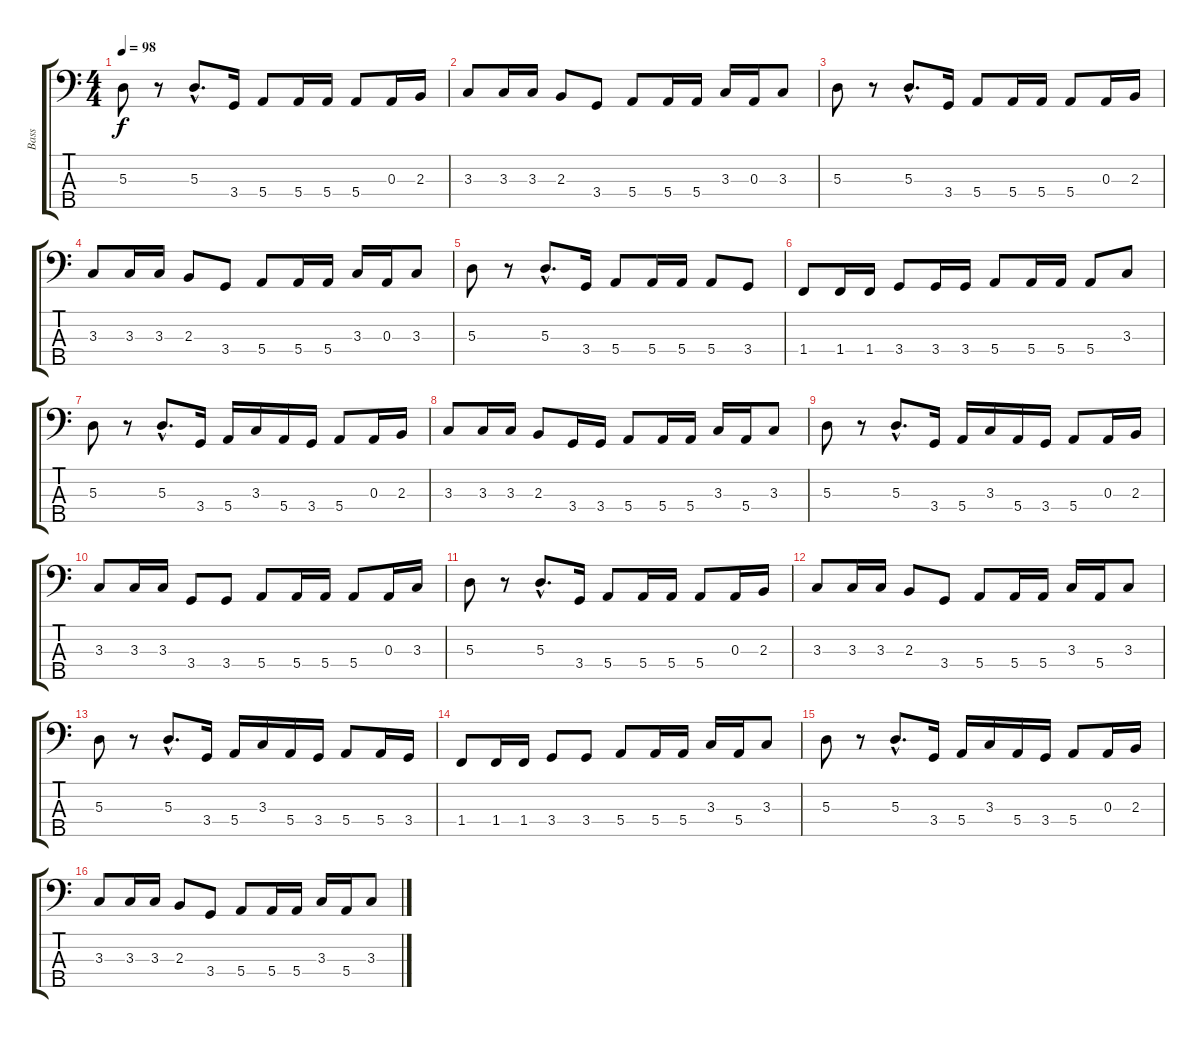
\track ("Bass" "Bass") {instrument electricbassfinger}
\staff {score tabs}
\tuning (G2 D2 A1 E1 B0) {hide}
\ts (4 4)
\tempo 98
\clef f4
\ks c
5.3.8{dy f} r.8 5.3{hac}.8{d} 3.4.16 5.4.8 5.4.16 5.4.16 5.4.8 0.3.16 2.3.16 |
3.3.8 3.3.16 3.3.16 2.3.8 3.4.8 5.4.8 5.4.16 5.4.16 3.3.16 0.3.16 3.3.8 |
5.3.8 r.8 5.3{hac}.8{d} 3.4.16 5.4.8 5.4.16 5.4.16 5.4.8 0.3.16 2.3.16 |
3.3.8 3.3.16 3.3.16 2.3.8 3.4.8 5.4.8 5.4.16 5.4.16 3.3.16 0.3.16 3.3.8 |
5.3.8 r.8 5.3{hac}.8{d} 3.4.16 5.4.8 5.4.16 5.4.16 5.4.8 3.4.8 |
1.4.8 1.4.16 1.4.16 3.4.8 3.4.16 3.4.16 5.4.8 5.4.16 5.4.16 5.4.8 3.3.8 |
5.3.8 r.8 5.3{hac}.8{d} 3.4.16 5.4.16 3.3.16 5.4.16 3.4.16 5.4.8 0.3.16 2.3.16 |
3.3.8 3.3.16 3.3.16 2.3.8 3.4.16 3.4.16 5.4.8 5.4.16 5.4.16 3.3.16 5.4.16 3.3.8 |
5.3.8 r.8 5.3{hac}.8{d} 3.4.16 5.4.16 3.3.16 5.4.16 3.4.16 5.4.8 0.3.16 2.3.16 |
3.3.8 3.3.16 3.3.16 3.4.8 3.4.8 5.4.8 5.4.16 5.4.16 5.4.8 0.3.16 3.3.16 |
5.3.8 r.8 5.3{hac}.8{d} 3.4.16 5.4.8 5.4.16 5.4.16 5.4.8 0.3.16 2.3.16 |
3.3.8 3.3.16 3.3.16 2.3.8 3.4.8 5.4.8 5.4.16 5.4.16 3.3.16 5.4.16 3.3.8 |
5.3.8 r.8 5.3{hac}.8{d} 3.4.16 5.4.16 3.3.16 5.4.16 3.4.16 5.4.8 5.4.16 3.4.16 |
1.4.8 1.4.16 1.4.16 3.4.8 3.4.8 5.4.8 5.4.16 5.4.16 3.3.16 5.4.16 3.3.8 |
5.3.8 r.8 5.3{hac}.8{d} 3.4.16 5.4.16 3.3.16 5.4.16 3.4.16 5.4.8 0.3.16 2.3.16 |
3.3.8 3.3.16 3.3.16 2.3.8 3.4.8 5.4.8 5.4.16 5.4.16 3.3.16 5.4.16 3.3.8
